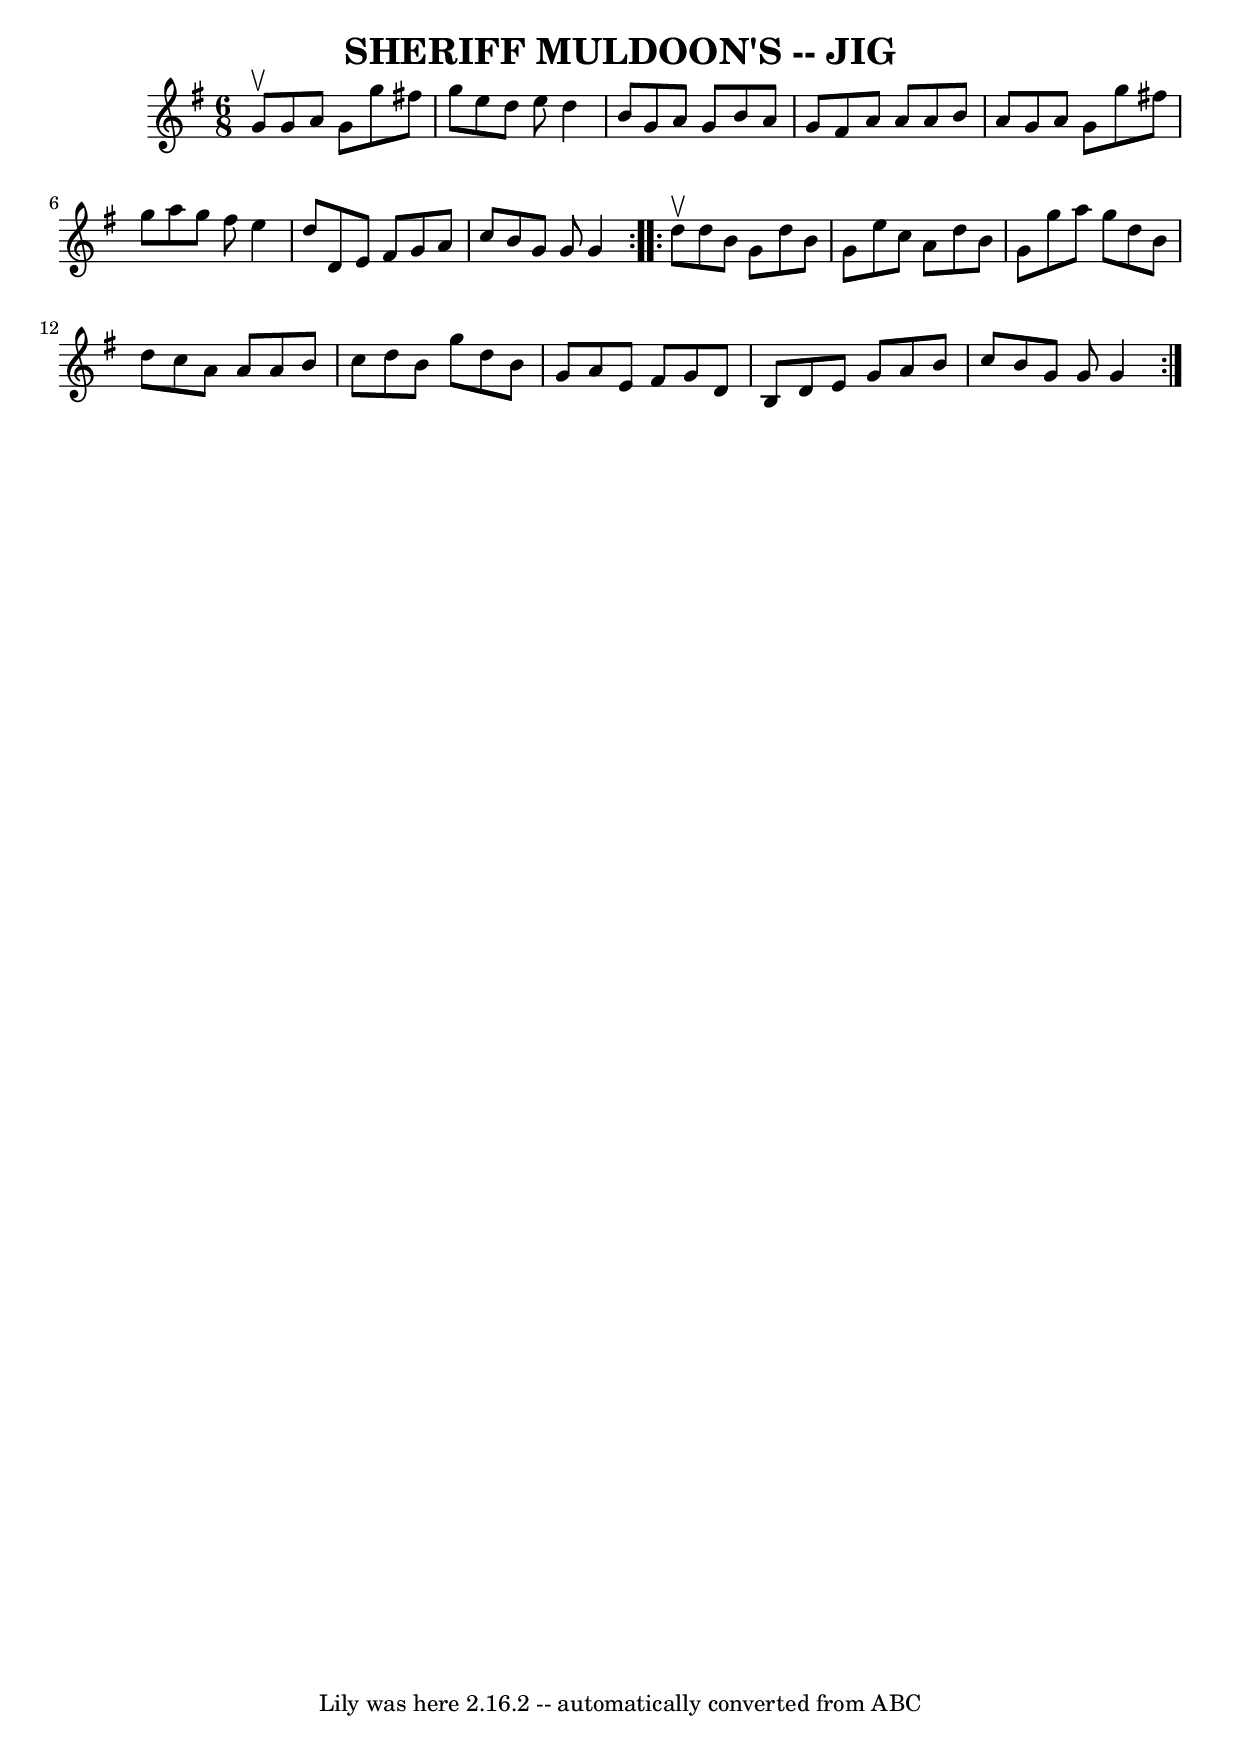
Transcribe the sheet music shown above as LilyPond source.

\version "2.16.2"
\include "Mammoth.ily"
\header {
  %% book = "Ryan's Mammoth Collection of Fiddle Tunes"
  crossRefNumber = "1"
  footnotes = ""
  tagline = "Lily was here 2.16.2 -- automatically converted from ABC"
  title = "SHERIFF MULDOON'S -- JIG"

}
voicedefault =  {



  \repeat volta 2 {

    \time 6/8 
    \key g \major g'8^\upbow       |
    g'8 a'8 g'8    
    g''8 fis''!8 g''8    |
    e''8 d''8 e''8 d''4 b'8    
    |
    g'8 a'8 g'8 b'8 a'8 g'8    |
    fis'8 a'8    
    a'8 a'8 b'8 a'8        |
    g'8 a'8 g'8 g''8 fis''!8 
    g''8    |
    a''8 g''8 fis''8 e''4 d''8    |
    d'8  
    e'8 fis'8 g'8 a'8 c''8    |
    b'8 g'8 g'8 g'4    

  }     
  \repeat volta 2 {
    d''8^\upbow       |
    d''8 b'8 g'8    
    d''8 b'8 g'8    |
    e''8 c''8 a'8 d''8 b'8 g'8    
    |
    g''8 a''8 g''8 d''8 b'8 d''8    |
    c''8    
    a'8 a'8 a'8 b'8 c''8        |
    d''8 b'8 g''8 d''8  
    b'8 g'8    |
    a'8 e'8 fis'8 g'8 d'8 b8  |
    
    d'8 e'8 g'8 a'8 b'8 c''8    |
    b'8 g'8 g'8 g'4  
    
  }   

}

\score{
  <<

    \context Staff="default"
    {
      \voicedefault 
      
    }

  >>
  \layout {
    
  }
  \midi {
  }

}
